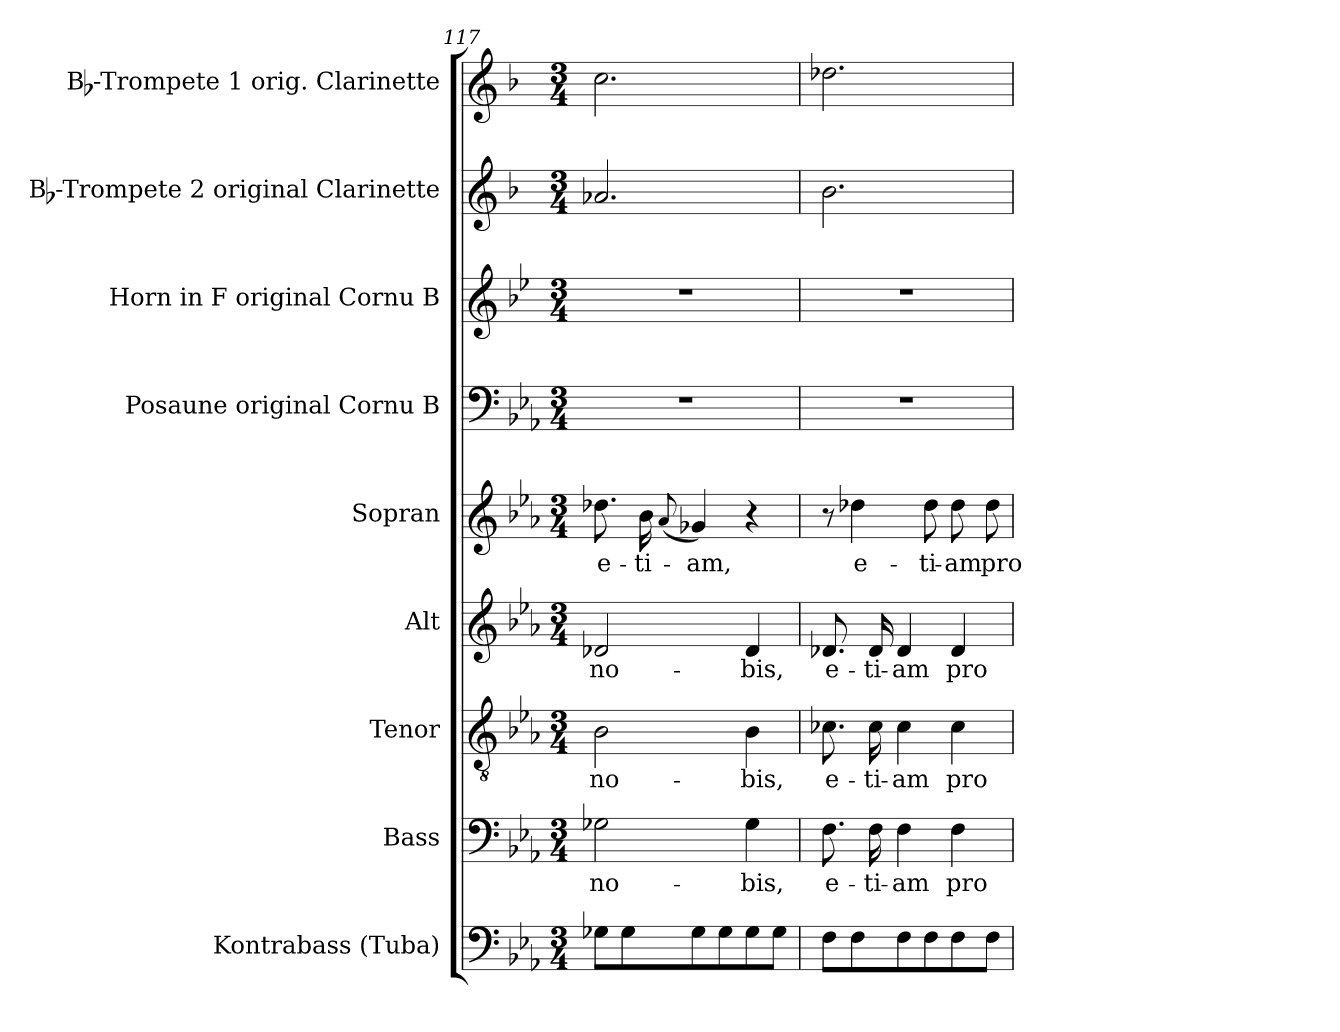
**kern	**kern	**text	**kern	**text	**kern	**text	**kern	**text	**kern	**kern	**kern	**kern
*part9	*part8	*part8	*part7	*part7	*part6	*part6	*part5	*part5	*part4	*part3	*part2	*part1
*staff9	*staff8	*staff8	*staff7	*staff7	*staff6	*staff6	*staff5	*staff5	*staff4	*staff3	*staff2	*staff1
*I"Kontrabass (Tuba)	*I"Bass	*	*I"Tenor	*	*I"Alt	*	*I"Sopran	*	*I"Posaune original Cornu B	*I"Horn in F original Cornu B	*I"Bb-Trompete 2 original Clarinette	*I"Bb-Trompete 1 orig. Clarinette
*I'Kb.	*I'B.	*	*I'T.	*	*I'A.	*	*I'S.	*	*I'Pos.	*I'Hrn.	*I'Bb Trp. 2	*I'Bb Trp. 1
*clefF4	*clefF4	*	*clefGv2	*	*clefG2	*	*clefG2	*	*clefF4	*clefG2	*clefG2	*clefG2
*ITrd7c12	*	*	*	*	*	*	*	*	*	*ITrd4c7	*ITrd1c2	*ITrd1c2
*k[b-e-a-]	*k[b-e-a-]	*	*k[b-e-a-]	*	*k[b-e-a-]	*	*k[b-e-a-]	*	*k[b-e-a-]	*k[b-e-a-]	*k[b-e-a-]	*k[b-e-a-]
*E-:	*E-:	*	*E-:	*	*E-:	*	*E-:	*	*E-:	*E-:	*E-:	*E-:
*M3/4	*M3/4	*	*M3/4	*	*M3/4	*	*M3/4	*	*M3/4	*M3/4	*M3/4	*M3/4
=117	=117	=117	=117	=117	=117	=117	=117	=117	=117	=117	=117	=117
!	!	!LO:LY:b	!	!LO:LY:b	!	!LO:LY:b	!	!LO:LY:b	!	!	!	!
8GG-X\L	2G-X\	no-	2B-\	no-	2d-X/	no-	8.dd-X\	e-	2.r	2.r	2.g-X/	2.b-\
8GG-\	.	.	.	.	.	.	.	.	.	.	.	.
!	!	!	!	!	!	!	!	!LO:LY:b	!	!	!	!
.	.	.	.	.	.	.	16b-\	-ti-	.	.	.	.
.	.	.	.	.	.	.	(<8qqa-/	.	.	.	.	.
!	!	!	!	!	!	!	!	!LO:LY:b	!	!	!	!
8GG-\	.	.	.	.	.	.	4g-X/)	-am,	.	.	.	.
8GG-\	.	.	.	.	.	.	.	.	.	.	.	.
!	!	!LO:LY:b	!	!LO:LY:b	!	!LO:LY:b	!	!	!	!	!	!
8GG-\	4G-\	-bis,	4B-\	-bis,	4d-/	-bis,	4r	.	.	.	.	.
8GG-\J	.	.	.	.	.	.	.	.	.	.	.	.
=118	=118	=118	=118	=118	=118	=118	=118	=118	=118	=118	=118	=118
!	!	!LO:LY:b	!	!LO:LY:b	!	!LO:LY:b	!	!	!	!	!	!
8FF\L	8.F\	e-	8.c-X\	e-	8.d-X/	e-	8r	.	2.r	2.r	2.a-\	2.cc-X\
!	!	!	!	!	!	!	!	!LO:LY:b	!	!	!	!
8FF\	.	.	.	.	.	.	4dd-X\	e-	.	.	.	.
!	!	!LO:LY:b	!	!LO:LY:b	!	!LO:LY:b	!	!	!	!	!	!
.	16F\	-ti-	16c-\	-ti-	16d-/	-ti-	.	.	.	.	.	.
!	!	!LO:LY:b	!	!LO:LY:b	!	!LO:LY:b	!	!	!	!	!	!
8FF\	4F\	-am	4c-\	-am	4d-/	-am	.	.	.	.	.	.
!	!	!	!	!	!	!	!	!LO:LY:b	!	!	!	!
8FF\	.	.	.	.	.	.	8dd-\	-ti-	.	.	.	.
!	!	!LO:LY:b	!	!LO:LY:b	!	!LO:LY:b	!	!LO:LY:b	!	!	!	!
8FF\	4F\	pro	4c-\	pro	4d-/	pro	8dd-\	-am	.	.	.	.
!	!	!	!	!	!	!	!	!LO:LY:b	!	!	!	!
8FF\J	.	.	.	.	.	.	8dd-\	pro	.	.	.	.
=	=	=	=	=	=	=	=	=	=	=	=	=
*-	*-	*-	*-	*-	*-	*-	*-	*-	*-	*-	*-	*-
